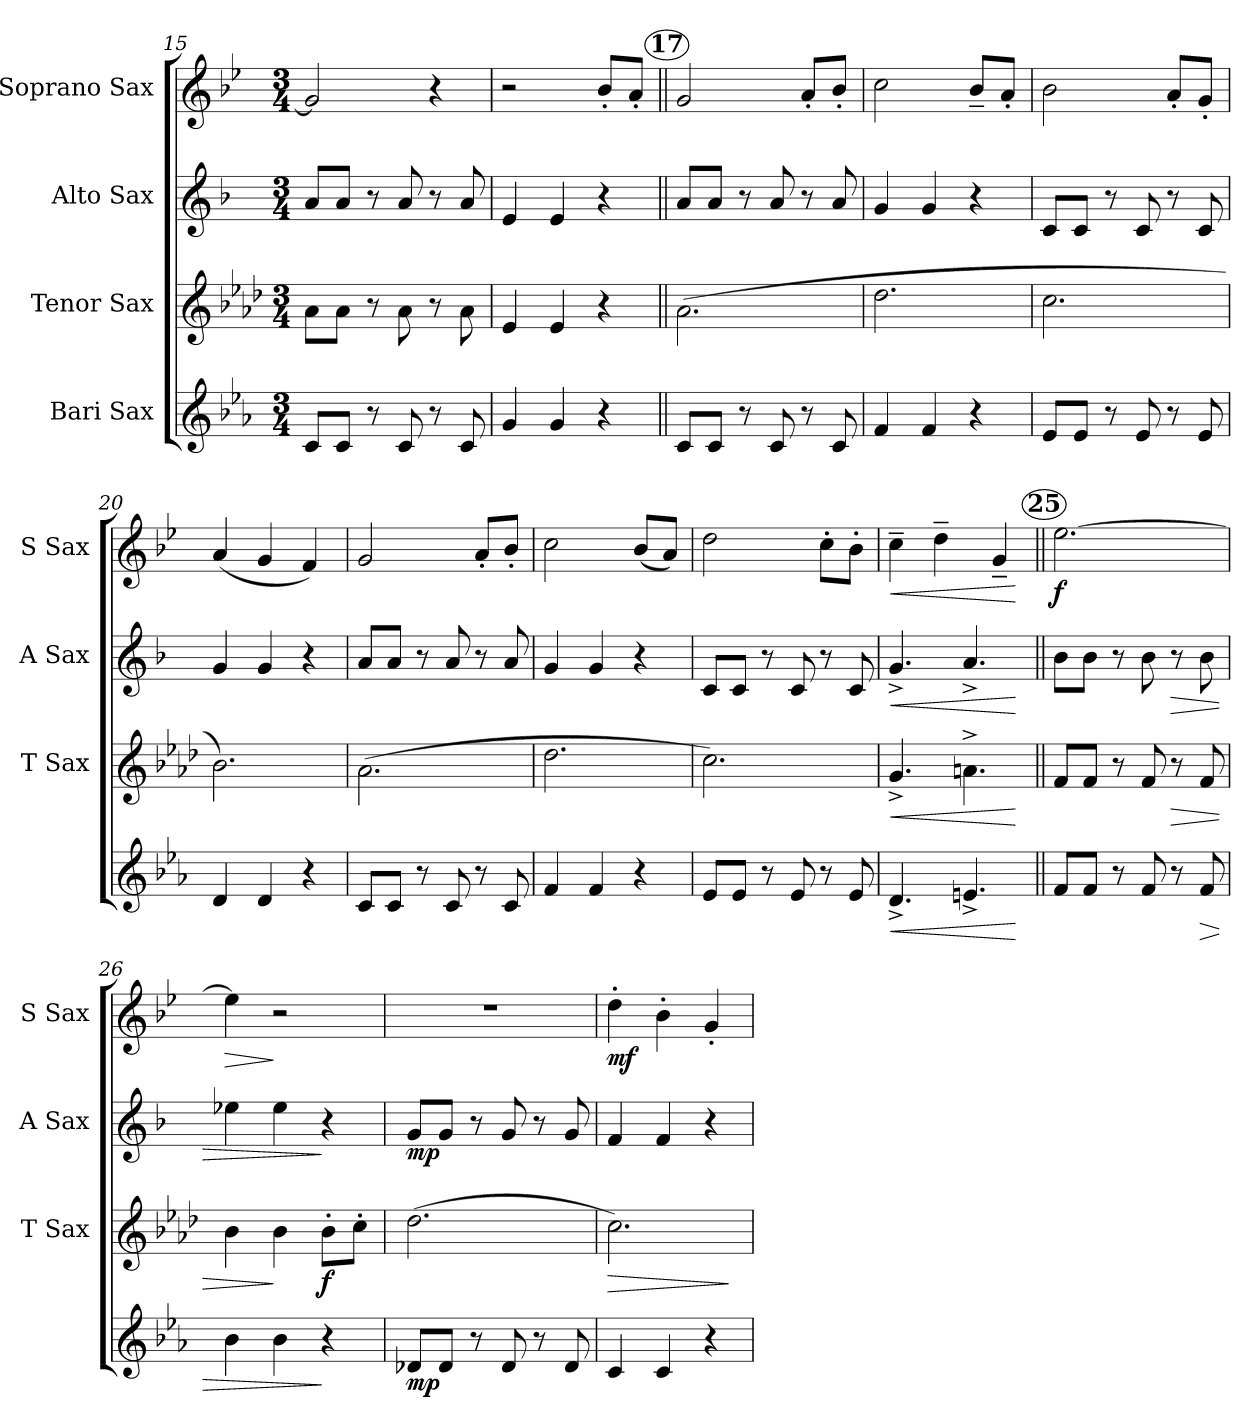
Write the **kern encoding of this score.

**kern	**dynam	**kern	**dynam	**kern	**dynam	**kern	**dynam
*part4	*part4	*part3	*part3	*part2	*part2	*part1	*part1
*staff4	*staff4	*staff3	*staff3	*staff2	*staff2	*staff1	*staff1
*I"Bari Sax	*	*I"Tenor Sax	*	*I"Alto Sax	*	*I"Soprano Sax	*
*	*	*I'T Sax	*	*I'A Sax	*	*I'S Sax	*
*clefG2	*	*clefG2	*	*clefG2	*	*clefG2	*
*ITrd8c14	*	*ITrd8c14	*	*ITrd5c9	*	*ITrd1c2	*
*k[b-e-a-]	*	*k[b-e-a-d-]	*	*k[b-e-a-d-]	*	*k[b-e-a-d-]	*
*E-:	*	*A-:	*	*A-:	*	*A-:	*
*M3/4	*	*M3/4	*	*M3/4	*	*M3/4	*
=15	=15	=15	=15	=15	=15	=15	=15
8C/L	.	8A-\L	.	8c/L	.	2f/]	.
8C/J	.	8A-\J	.	8c/J	.	.	.
8r	.	8r	.	8r	.	.	.
8C/	.	8A-\	.	8c/	.	.	.
8r	.	8r	.	8r	.	4r	.
8C/	.	8A-\	.	8c/	.	.	.
=16	=16	=16	=16	=16	=16	=16	=16
4G</	.	4E-</	.	4G</	.	2r	.
4G</	.	4E-</	.	4G</	.	.	.
4r	.	4r	.	4r	.	8a-'</L	.
.	.	.	.	.	.	8g'</J	.
!!LO:PB:g=z
!!LO:REH:place=s1:a:B:enc=circle:fs=11.9:t=17
=17||	=17||	=17||	=17||	=17||	=17||	=17||	=17||
8C/L	.	(>2.A-\	.	8c/L	.	2f/	.
8C/J	.	.	.	8c/J	.	.	.
8r	.	.	.	8r	.	.	.
8C/	.	.	.	8c/	.	.	.
8r	.	.	.	8r	.	8g'</L	.
8C/	.	.	.	8c/	.	8a-'</J	.
=18	=18	=18	=18	=18	=18	=18	=18
4F</	.	2.d-\	.	4B-</	.	2b-\	.
4F</	.	.	.	4B-</	.	.	.
4r	.	.	.	4r	.	8a-~</L	.
.	.	.	.	.	.	8g'</J	.
=19	=19	=19	=19	=19	=19	=19	=19
8E-/L	.	2.c\	.	8E-/L	.	2a-\	.
8E-/J	.	.	.	8E-/J	.	.	.
8r	.	.	.	8r	.	.	.
8E-/	.	.	.	8E-/	.	.	.
8r	.	.	.	8r	.	8g'</L	.
8E-/	.	.	.	8E-/	.	8f'</J	.
=20	=20	=20	=20	=20	=20	=20	=20
4D</	.	2.B-\)	.	4B-</	.	(<4g/	.
4D</	.	.	.	4B-</	.	4f/	.
4r	.	.	.	4r	.	4e-/)	.
=21	=21	=21	=21	=21	=21	=21	=21
8C/L	.	(>2.A-\	.	8c/L	.	2f/	.
8C/J	.	.	.	8c/J	.	.	.
8r	.	.	.	8r	.	.	.
8C/	.	.	.	8c/	.	.	.
8r	.	.	.	8r	.	8g'</L	.
8C/	.	.	.	8c/	.	8a-'</J	.
=22	=22	=22	=22	=22	=22	=22	=22
4F</	.	2.d-\	.	4B-</	.	2b-\	.
4F</	.	.	.	4B-</	.	.	.
4r	.	.	.	4r	.	(<8a-/L	.
.	.	.	.	.	.	8g/J)	.
=23	=23	=23	=23	=23	=23	=23	=23
8E-/L	.	2.c\)	.	8E-/L	.	2cc\	.
8E-/J	.	.	.	8E-/J	.	.	.
8r	.	.	.	8r	.	.	.
8E-/	.	.	.	8E-/	.	.	.
8r	.	.	.	8r	.	8b-'>\L	.
8E-/	.	.	.	8E-/	.	8a-'>\J	.
=24	=24	=24	=24	=24	=24	=24	=24
!	!LO:HP:b	!	!LO:HP:b	!	!LO:HP:b	!	!LO:HP:b
4.D^</	<	4.G^</	<	4.B-^</	<	4b-~>\	<
.	.	.	.	.	.	4cc~>\	.
4.En^</	.	4.An^>\	.	4.c^</	.	.	.
.	.	.	.	.	.	4f~</	.
.	[	.	[	.	[	.	[
!!LO:LB:g=z
!!LO:REH:place=s1:a:B:enc=circle:fs=11.9:t=25
=25||	=25||	=25||	=25||	=25||	=25||	=25||	=25||
!	!	!	!	!	!	!	!LO:DY:b
8F/L	.	8F/L	.	8d-\L	.	[2.dd-\	f
8F/J	.	8F/J	.	8d-\J	.	.	.
8r	.	8r	.	8r	.	.	.
8F/	.	8F/	.	8d-\	.	.	.
!	!	!	!LO:HP:b	!	!LO:HP:b	!	!
8r	.	8r	>	8r	>	.	.
!	!LO:HP:b	!	!	!	!	!	!
8F/	>	8F/	.	8d-\	.	.	.
=26	=26	=26	=26	=26	=26	=26	=26
!	!	!	!	!	!	!	!LO:HP:b
4B->\	.	4B->\	.	4g-X>\	.	4dd-\]	>
4B->\	.	4B->\	]	4g->\	.	2r	]
!	!	!	!LO:DY:b	!	!	!	!
4r	]	8B-'>\L	f	4r	]	.	.
.	.	8c'>\J	.	.	.	.	.
=27	=27	=27	=27	=27	=27	=27	=27
!	!LO:DY:b	!	!	!	!LO:DY:b	!	!
8D-X/L	mp	(>2.d-\	.	8B-/L	mp	2.r	.
8D-/J	.	.	.	8B-/J	.	.	.
8r	.	.	.	8r	.	.	.
8D-/	.	.	.	8B-/	.	.	.
8r	.	.	.	8r	.	.	.
8D-/	.	.	.	8B-/	.	.	.
=28	=28	=28	=28	=28	=28	=28	=28
!	!	!	!LO:HP:b	!	!	!	!LO:DY:b
4C</	.	2.c\)	>	4A-</	.	4cc'>\	mf
4C</	.	.	.	4A-</	.	4a-'>\	.
4r	.	.	.	4r	.	4f'</	.
.	.	.	]	.	.	.	.
=	=	=	=	=	=	=	=
*-	*-	*-	*-	*-	*-	*-	*-
